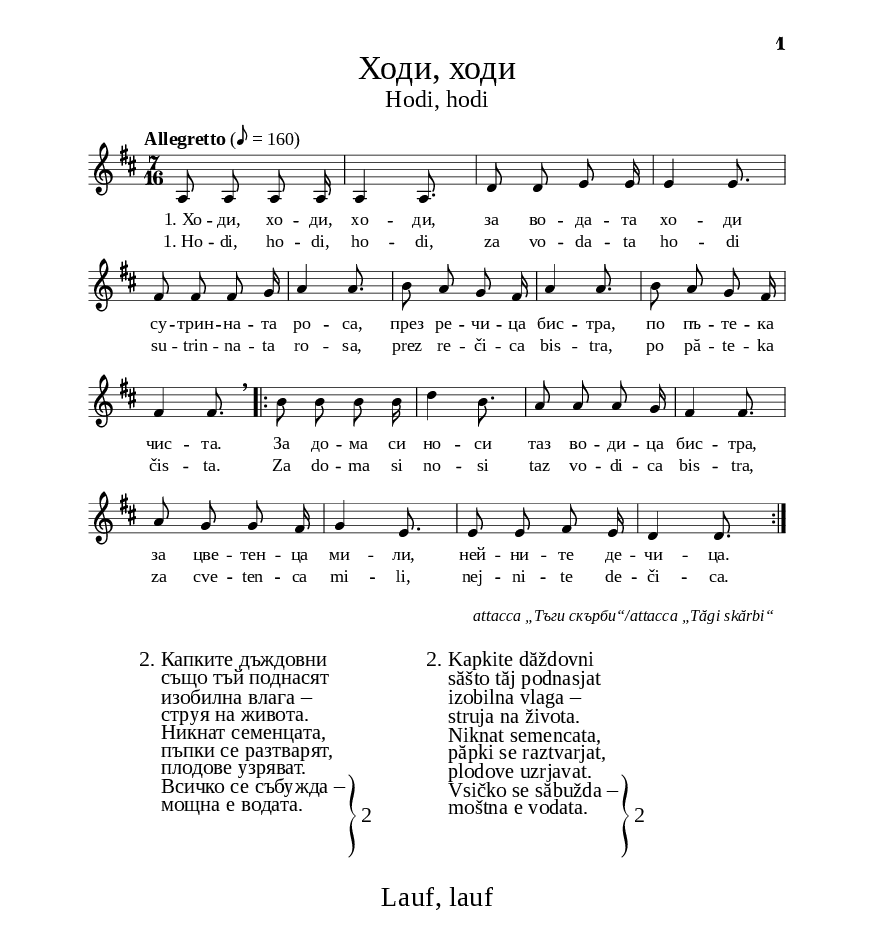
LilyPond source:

\version "2.24.3"

% include paper part and global functions
\include "include/globals.ily"

"rightBraces088" = \markup {
  \column {
    % repeat braces




    \translate #'(0 . -20.6 )
    \right-brace #40

  }
  \column {
    % repeat numbers




    \translate #'(0 . -21.5 )
    2
  }
}

\bookpart {
  \label #'ref088
  \tocItem \markup "Ходи, ходи –  Hodi, hodi"
  \include "include/bookpart-paper.ily"
  \score {
    \include "include/score-layout.ily"

    \new Voice \absolute  {
      \clef treble
      \key d \major
      \time 7/16
      \tempoFunc "Allegretto" 8 "160"
      a8 a8 a8 a16 | a4 a8. | d'8 d'8 e'8 e'16 | e'4 e'8. | \break

      fis'8 fis'8 fis'8 g'16 | a'4 a'8. | b'8 a'8 g'8 fis'16 | a'4 a'8. | b'8 a'8 g'8 fis'16 | \break

      fis'4 fis'8. \breathe | \bar ".|:" b'8 b'8 b'8 b'16| d''4 b'8. | a'8 a'8 a'8 g'16 | fis'4 fis'8. | \break

      a'8 g'8 g'8 fis'16 | g'4 e'8. | e'8 e'8 fis'8 e'16 | d'4 d'8. | \bar ":|."


    }
    \addlyrics {
      "1. Хо" -- ди, хо -- ди, хо -- ди, за во -- да -- та хо -- ди

      су -- трин -- на -- та ро -- са, през ре -- чи -- ца бис -- тра, по пъ -- те -- ка

      чис -- та. За до -- ма  си но -- си  таз во -- ди -- ца бис -- тра,

      за цве -- тен -- ца ми -- ли, ней -- ни -- те де -- чи -- ца.
    }
    \addlyrics {
      "1. Ho" -- di, ho -- di, ho -- di, za vo -- da -- ta ho -- di

      su -- trin -- na -- ta ro -- sa, prez re -- či -- ca bis -- tra, po pă -- te -- ka

      čis -- ta. Za do -- ma  si no -- si  taz vo -- di -- ca bis -- tra,

      za cve -- ten -- ca mi -- li, nej -- ni -- te de -- či -- ca.
    }

    \header {
      title = \titleFunc "Ходи, ходи" "Hodi, hodi"
    }

    \midi{}

  } % score

  \markup \empty-one
  \markup \italic \dc-one-nobold "attacca „Тъги скърби“/attacca „Tăgi skărbi“"
  \markup \empty-one
  \markup \abs-fontsize #10 {
    \hspace #7
    \override #`(baseline-skip . ,bgCoupletBaselineSkip)
    \column {

      \line { 2. Капките дъждовни}
      \line { "   "също тъй поднасят}
      \line { "   "изобилна влага – }
      \line { "   "струя на живота. }
      \line { "   "Никнат семенцата, }
      \line { "   "пъпки се разтварят,}
      \line { "   "плодове узряват.}
      \line { "   "Всичко се събужда – }
      \line { "   "мощна е водата. }
    } \"rightBraces088"

    \hspace #7
    \override #`(baseline-skip . ,bgCoupletBaselineSkip)
    \column {
      \line { 2. Kapkite dăždovni}
      \line { "   "săšto tăj podnasjat}
      \line { "   "izobilna vlaga – }
      \line { "   "struja na života. }
      \line { "   "Niknat semencata, }
      \line { "   "păpki se raztvarjat,}
      \line { "   "plodove uzrjavat.}
      \line { "   "Vsičko se săbužda – }
      \line { "   "moštna e vodata. }
    } %column
    \"rightBraces088"
  } % markup

\markup \empty-two
  % include foreign translation(s) of the song
  \version "2.24.3"

\markup \fill-line { \fontsize #deTitleFontSize "Lauf, lauf" }
\markup \null
\markup \null
\markup \fontsize #deCoupletFontSize {
  \hspace #14
  \override #`(baseline-skip . ,deCoupletBaselineSkip)

  \column {
	 
	   \line { 1. Lauf, lauf, lauf, }

  \line { "   "lauf um das Wasser,}

  \line { "   "im Morgentau, }

  \line { "   "durch ein klares Bächlein,}

  \line { "   "auf dem reinen Pfad. }

  \line { "   "Bringe dieses klare Wasser nach Hause, }

  \line { "   "zu den lieben Blümlein, }

  \line { "   "seinen kleinen Kindern.}

   \line { "   " }

  \line {  2.	So bieten die Regentropfen }

 \line { "   " reichlich Feuchtigkeit, den Strom des Lebens. }
 
 \line { "   "Samenkörner sprießen, }
 
 \line { "   "Knospen öffnen sich, }
 
 \line { "   "Früchte reifen. }
 
 \line { "   "Alles erwacht; machtvoll ist das Wasser!  }
    }
}


} % bookpart
